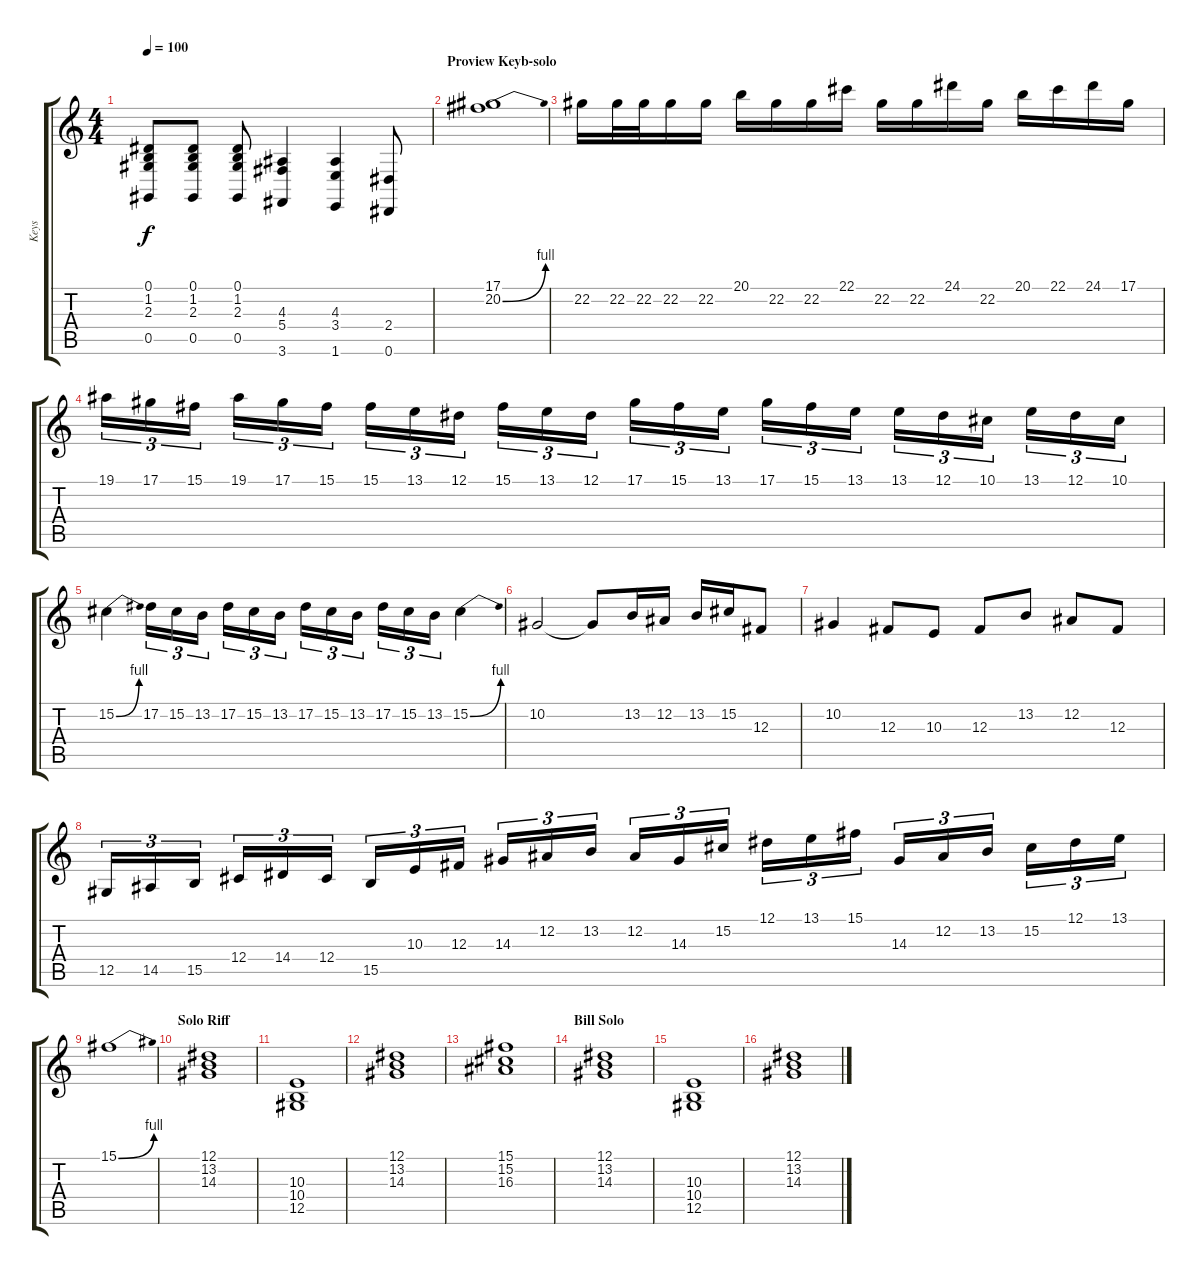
\track ("Keys" "Keys") {instrument electricgrandpiano}
\staff {score tabs}
\tuning (Eb4 Bb3 Gb3 Db3 Ab2 Eb2) {hide}
\ts (4 4)
\tempo 100
\clef g2
\ks c
(0.1 1.2 2.3 0.5).8{dy f} (0.1 1.2 2.3 0.5).8 (0.1 1.2 2.3 0.5).8 (4.3 5.4 3.6).4 (4.3 3.4 1.6).4 (2.4 0.6).8 |
\section ("" "Proview Keyb-solo")
(17.1 20.2{be (bend 0 0 60 4)}).1{instrument lead1square} |
22.2.16 22.2.32 22.2.32 22.2.16 22.2.16 20.1.16 22.2.16 22.2.16 22.1.16 22.2.16 22.2.16 24.1.16 22.2.16 20.1.16 22.1.16 24.1.16 17.1.16 |
19.1.16{tu (3 2)} 17.1.16{tu (3 2)} 15.1.16{tu (3 2)} 19.1.16{tu (3 2)} 17.1.16{tu (3 2)} 15.1.16{tu (3 2)} 15.1.16{tu (3 2)} 13.1.16{tu (3 2)} 12.1.16{tu (3 2)} 15.1.16{tu (3 2)} 13.1.16{tu (3 2)} 12.1.16{tu (3 2)} 17.1.16{tu (3 2)} 15.1.16{tu (3 2)} 13.1.16{tu (3 2)} 17.1.16{tu (3 2)} 15.1.16{tu (3 2)} 13.1.16{tu (3 2)} 13.1.16{tu (3 2)} 12.1.16{tu (3 2)} 10.1.16{tu (3 2)} 13.1.16{tu (3 2)} 12.1.16{tu (3 2)} 10.1.16{tu (3 2)} |
15.2{be (bend 0 0 60 4)}.4 17.2.16{tu (3 2)} 15.2.16{tu (3 2)} 13.2.16{tu (3 2)} 17.2.16{tu (3 2)} 15.2.16{tu (3 2)} 13.2.16{tu (3 2)} 17.2.16{tu (3 2)} 15.2.16{tu (3 2)} 13.2.16{tu (3 2)} 17.2.16{tu (3 2)} 15.2.16{tu (3 2)} 13.2.16{tu (3 2)} 15.2{be (bend 0 0 60 4)}.4 |
10.2.2 10.2{t}.8 13.2.16 12.2.16 13.2.16 15.2.16 12.3.8 |
10.2.4 12.3.8 10.3.8 12.3.8 13.2.8 12.2.8 12.3.8 |
12.5.16{tu (3 2)} 14.5.16{tu (3 2)} 15.5.16{tu (3 2)} 12.4.16{tu (3 2)} 14.4.16{tu (3 2)} 12.4.16{tu (3 2)} 15.5.16{tu (3 2)} 10.3.16{tu (3 2)} 12.3.16{tu (3 2)} 14.3.16{tu (3 2)} 12.2.16{tu (3 2)} 13.2.16{tu (3 2)} 12.2.16{tu (3 2)} 14.3.16{tu (3 2)} 15.2.16{tu (3 2)} 12.1.16{tu (3 2)} 13.1.16{tu (3 2)} 15.1.16{tu (3 2)} 14.3.16{tu (3 2)} 12.2.16{tu (3 2)} 13.2.16{tu (3 2)} 15.2.16{tu (3 2)} 12.1.16{tu (3 2)} 13.1.16{tu (3 2)} |
15.1{be (bend 0 0 60 4)}.1 |
\section ("" "Solo Riff")
(12.1 13.2 14.3).1{volume 12 instrument synthstrings2} |
(10.3 10.4 12.5).1 |
(12.1 13.2 14.3).1 |
(15.1 15.2 16.3).1 |
\section ("" "Bill Solo")
(12.1 13.2 14.3).1{volume 12 instrument synthstrings2} |
(10.3 10.4 12.5).1 |
(12.1 13.2 14.3).1
